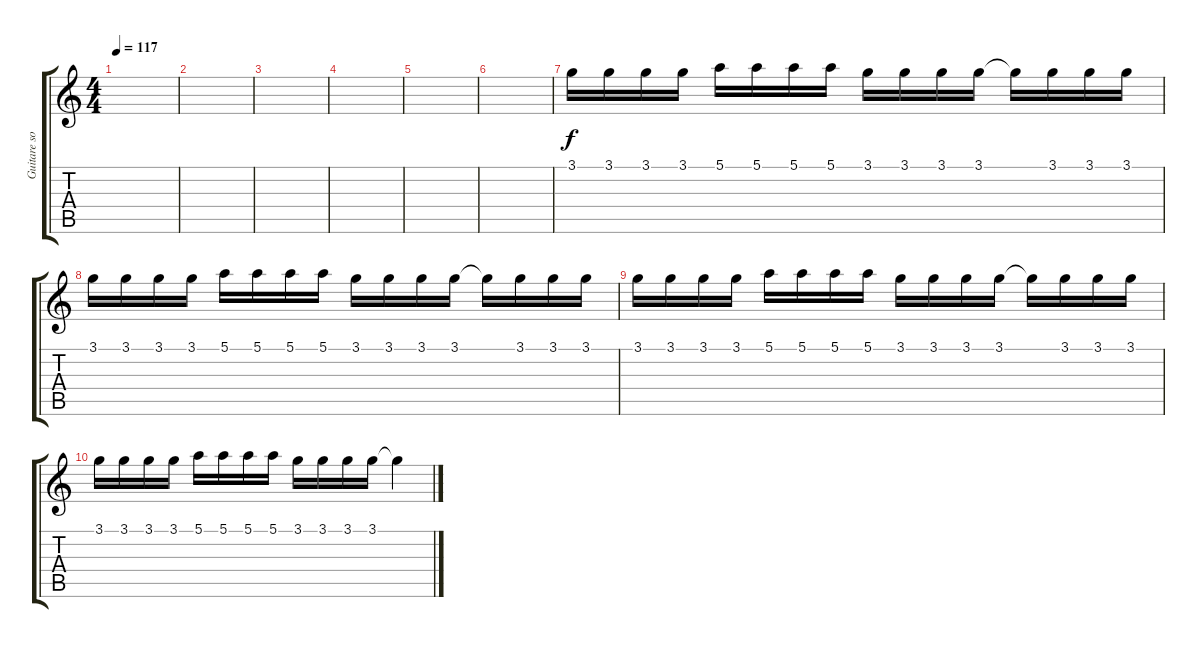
\track ("Guitare solo oct down" "Guitare so") {instrument acousticguitarsteel}
\staff {score tabs}
\tuning (E4 B3 G3 D3 A2 E2) {hide}
\ts (4 4)
\tempo 117
\clef g2
\ks c
|
|
|
|
|
|
3.1.16 3.1.16 3.1.16 3.1.16 5.1.16 5.1.16 5.1.16 5.1.16 3.1.16 3.1.16 3.1.16 3.1.16 3.1{t}.16 3.1.16 3.1.16 3.1.16 |
3.1.16 3.1.16 3.1.16 3.1.16 5.1.16 5.1.16 5.1.16 5.1.16 3.1.16 3.1.16 3.1.16 3.1.16 3.1{t}.16 3.1.16 3.1.16 3.1.16 |
3.1.16 3.1.16 3.1.16 3.1.16 5.1.16 5.1.16 5.1.16 5.1.16 3.1.16 3.1.16 3.1.16 3.1.16 3.1{t}.16 3.1.16 3.1.16 3.1.16 |
3.1.16 3.1.16 3.1.16 3.1.16 5.1.16 5.1.16 5.1.16 5.1.16 3.1.16 3.1.16 3.1.16 3.1.16 3.1{t}.4
